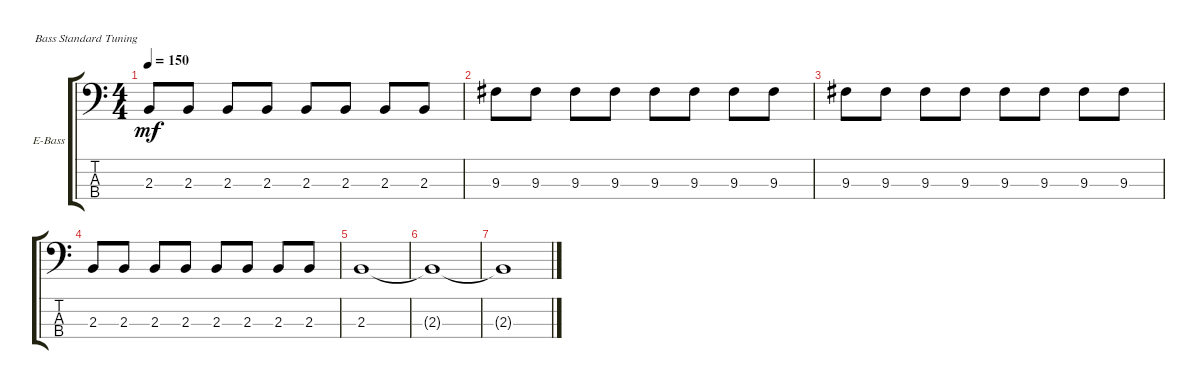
\bracketExtendMode groupsimilarinstruments
\firstSystemTrackNameOrientation horizontal
\otherSystemsTrackNameOrientation horizontal
\track ("Electric Bass" "E-Bass") {solo instrument electricbassfinger}
\staff {score tabs}
\tuning (G2 D2 A1 E1)
\ts (4 4)
\tempo 150
\clef f4
\ks c
2.3.8{dy mf} 2.3.8 2.3.8 2.3.8 2.3.8 2.3.8 2.3.8 2.3.8 |
9.3.8 9.3.8 9.3.8 9.3.8 9.3.8 9.3.8 9.3.8 9.3.8 |
9.3.8 9.3.8 9.3.8 9.3.8 9.3.8 9.3.8 9.3.8 9.3.8 |
2.3.8 2.3.8 2.3.8 2.3.8 2.3.8 2.3.8 2.3.8 2.3.8 |
2.3.1 |
2.3{t}.1 |
2.3{t}.1
